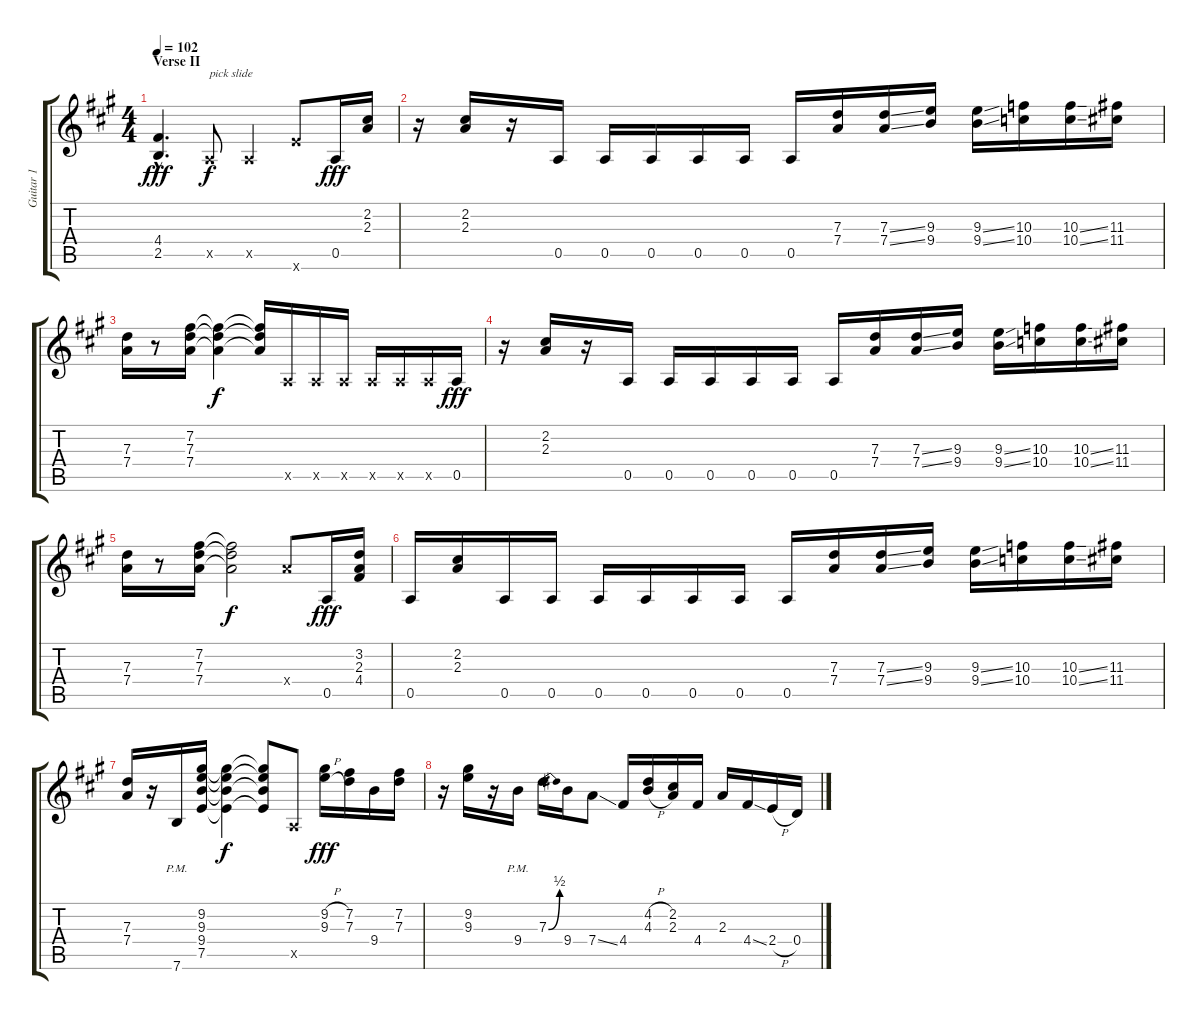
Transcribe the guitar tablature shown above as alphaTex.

\track ("Guitar 1" "Guitar 1") {instrument distortionguitar}
\staff {score tabs}
\tuning (E4 B3 G3 D3 A2 E2) {hide}
\ts (4 4)
\section ("" "Verse II")
\tempo 102
\clef g2
\ks a
(4.4{hac} 2.5{hac}).4{d dy fff} 0.5{x}.8{txt "pick slide" dy f} 0.5{x}.4 12.6{x}.8 0.5.16{dy fff} (2.2 2.3).16 |
r.16 (2.2 2.3).16 r.16 0.5.16 0.5.16 0.5.16 0.5.16 0.5.16 0.5.16 (7.3 7.4).16 (7.3{ss} 7.4{ss}).16 (9.3 9.4).16 (9.3{ss} 9.4{ss}).16 (10.3 10.4).16 (10.3{ss} 10.4{ss}).16 (11.3 11.4).16 |
(7.3 7.4).16 r.8 (7.2 7.3 7.4).16 (7.2{t} 7.3{t} 7.4{t}).4{dy f} (7.2{t} 7.3{t} 7.4{t}).16 0.5{x}.16 0.5{x}.16 0.5{x}.16 0.5{x}.16 0.5{x}.16 0.5{x}.16 0.5.16{dy fff} |
r.16 (2.2 2.3).16 r.16 0.5.16 0.5.16 0.5.16 0.5.16 0.5.16 0.5.16 (7.3 7.4).16 (7.3{ss} 7.4{ss}).16 (9.3 9.4).16 (9.3{ss} 9.4{ss}).16 (10.3 10.4).16 (10.3{ss} 10.4{ss}).16 (11.3 11.4).16 |
(7.3 7.4).16 r.8 (7.2 7.3 7.4).16 (7.2{t} 7.3{t} 7.4{t}).2{dy f} 7.4{x}.8 0.5.16{dy fff} (3.2 2.3 4.4).16 |
0.5.16 (2.2 2.3).16 0.5.16 0.5.16 0.5.16 0.5.16 0.5.16 0.5.16 0.5.16 (7.3 7.4).16 (7.3{ss} 7.4{ss}).16 (9.3 9.4).16 (9.3{ss} 9.4{ss}).16 (10.3 10.4).16 (10.3{ss} 10.4{ss}).16 (11.3 11.4).16 |
(7.3 7.4).16 r.16 7.6{pm}.16 (9.2 9.3 9.4 7.5).16 (9.2{t} 9.3{t} 9.4{t} 7.5{t}).4{dy f} (9.2{t} 9.3{t} 9.4{t} 7.5{t}).8 0.5{x}.8 (9.2{h} 9.3{h}).16{dy fff} (7.2 7.3).16 9.4.16 (7.2 7.3).16 |
r.16 (9.2 9.3).16 r.16 9.4{pm}.16 7.3{be (bend 0 0 60 2)}.16 9.4.16 7.4{ss}.8 4.4.16 (4.2{h} 4.3{h}).16 (2.2 2.3).16 4.4.16 2.3.16 4.4{ss}.16 2.4{h}.16 0.4.16
